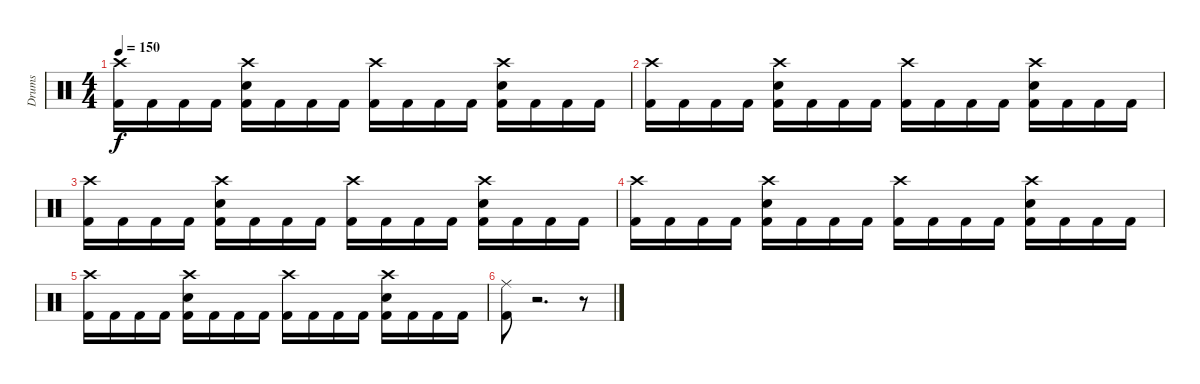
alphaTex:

\track ("Drums" "Drums") {instrument percussion}
\staff {score}
\articulation defaults
\ts (4 4)
\tempo 150
\clef neutral
\ks c
("Crash high (hit)" "Kick (hit) 2").16{dy f} "Kick (hit) 2".16 "Kick (hit) 2".16 "Kick (hit) 2".16 ("Crash high (hit)" "Electric Snare (hit)" "Kick (hit) 2").16 "Kick (hit) 2".16 "Kick (hit) 2".16 "Kick (hit) 2".16 ("Crash high (hit)" "Kick (hit) 2").16 "Kick (hit) 2".16 "Kick (hit) 2".16 "Kick (hit) 2".16 ("Crash high (hit)" "Electric Snare (hit)" "Kick (hit) 2").16 "Kick (hit) 2".16 "Kick (hit) 2".16 "Kick (hit) 2".16 |
("Crash high (hit)" "Kick (hit) 2").16 "Kick (hit) 2".16 "Kick (hit) 2".16 "Kick (hit) 2".16 ("Crash high (hit)" "Electric Snare (hit)" "Kick (hit) 2").16 "Kick (hit) 2".16 "Kick (hit) 2".16 "Kick (hit) 2".16 ("Crash high (hit)" "Kick (hit) 2").16 "Kick (hit) 2".16 "Kick (hit) 2".16 "Kick (hit) 2".16 ("Crash high (hit)" "Electric Snare (hit)" "Kick (hit) 2").16 "Kick (hit) 2".16 "Kick (hit) 2".16 "Kick (hit) 2".16 |
("Crash high (hit)" "Kick (hit) 2").16 "Kick (hit) 2".16 "Kick (hit) 2".16 "Kick (hit) 2".16 ("Crash high (hit)" "Electric Snare (hit)" "Kick (hit) 2").16 "Kick (hit) 2".16 "Kick (hit) 2".16 "Kick (hit) 2".16 ("Crash high (hit)" "Kick (hit) 2").16 "Kick (hit) 2".16 "Kick (hit) 2".16 "Kick (hit) 2".16 ("Crash high (hit)" "Electric Snare (hit)" "Kick (hit) 2").16 "Kick (hit) 2".16 "Kick (hit) 2".16 "Kick (hit) 2".16 |
("Crash high (hit)" "Kick (hit) 2").16 "Kick (hit) 2".16 "Kick (hit) 2".16 "Kick (hit) 2".16 ("Crash high (hit)" "Electric Snare (hit)" "Kick (hit) 2").16 "Kick (hit) 2".16 "Kick (hit) 2".16 "Kick (hit) 2".16 ("Crash high (hit)" "Kick (hit) 2").16 "Kick (hit) 2".16 "Kick (hit) 2".16 "Kick (hit) 2".16 ("Crash high (hit)" "Electric Snare (hit)" "Kick (hit) 2").16 "Kick (hit) 2".16 "Kick (hit) 2".16 "Kick (hit) 2".16 |
("Crash high (hit)" "Kick (hit) 2").16 "Kick (hit) 2".16 "Kick (hit) 2".16 "Kick (hit) 2".16 ("Crash high (hit)" "Electric Snare (hit)" "Kick (hit) 2").16 "Kick (hit) 2".16 "Kick (hit) 2".16 "Kick (hit) 2".16 ("Crash high (hit)" "Kick (hit) 2").16 "Kick (hit) 2".16 "Kick (hit) 2".16 "Kick (hit) 2".16 ("Crash high (hit)" "Electric Snare (hit)" "Kick (hit) 2").16 "Kick (hit) 2".16 "Kick (hit) 2".16 "Kick (hit) 2".16 |
("Ride (middle)" "Kick (hit) 2").8 r.2{d} r.8
